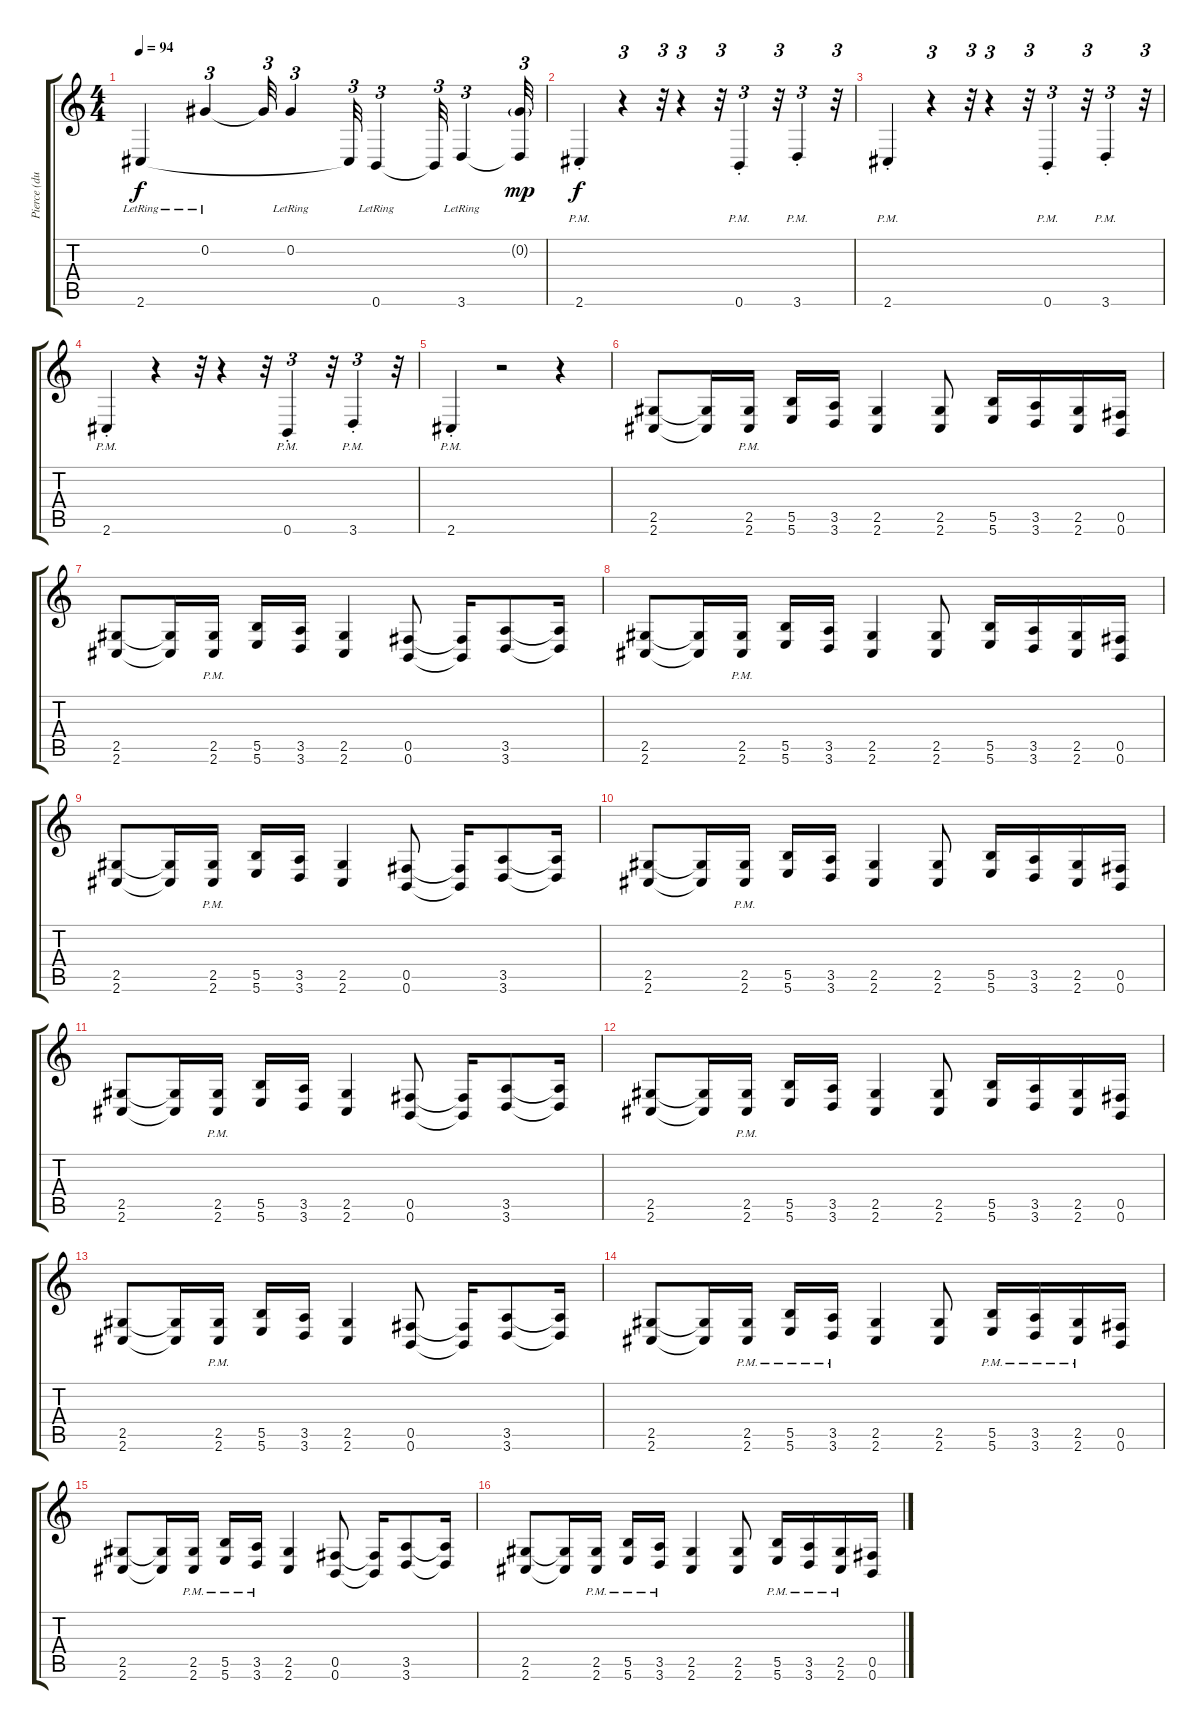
\track ("Pierce (dub)" "Pierce (du") {instrument distortionguitar}
\staff {score tabs}
\tuning (Db4 Ab3 E3 B2 Gb2 B1) {hide}
\ts (4 4)
\tempo 94
\clef g2
\ks c
2.6{lr}.4{dy f} 0.2{lr}.4{tu (3 2)} 0.2{t}.32{tu (3 2)} 0.2{lr}.4{tu (3 2)} 2.6{t}.32{tu (3 2)} 0.6{lr}.4{tu (3 2)} 0.6{t}.32{tu (3 2)} 3.6{lr}.4{tu (3 2)} (0.2{g} 3.6{t}).32{tu (3 2) dy mp} |
2.6{pm st}.4{dy f} r.4{tu (3 2)} r.32{tu (3 2)} r.4{tu (3 2)} r.32{tu (3 2)} 0.6{pm st}.4{tu (3 2)} r.32{tu (3 2)} 3.6{pm st}.4{tu (3 2)} r.32{tu (3 2)} |
2.6{pm st}.4 r.4{tu (3 2)} r.32{tu (3 2)} r.4{tu (3 2)} r.32{tu (3 2)} 0.6{pm st}.4{tu (3 2)} r.32{tu (3 2)} 3.6{pm st}.4{tu (3 2)} r.32{tu (3 2)} |
2.6{pm st}.4 r.4{tu (3 2)} r.32{tu (3 2)} r.4{tu (3 2)} r.32{tu (3 2)} 0.6{pm st}.4{tu (3 2)} r.32{tu (3 2)} 3.6{pm st}.4{tu (3 2)} r.32{tu (3 2)} |
2.6{pm st}.4 r.2 r.4 |
(2.5 2.6).8 (2.5{t} 2.6{t}).16 (2.5{pm} 2.6).16 (5.5 5.6).16 (3.5 3.6).16 (2.5 2.6).4 (2.5 2.6).8 (5.5 5.6).16 (3.5 3.6).16 (2.5 2.6).16 (0.5 0.6).16 |
(2.5 2.6).8 (2.5{t} 2.6{t}).16 (2.5{pm} 2.6).16 (5.5 5.6).16 (3.5 3.6).16 (2.5 2.6).4 (0.5 0.6).8 (0.5{t} 0.6{t}).16 (3.5 3.6).8 (3.5{t} 3.6{t}).16 |
(2.5 2.6).8 (2.5{t} 2.6{t}).16 (2.5{pm} 2.6).16 (5.5 5.6).16 (3.5 3.6).16 (2.5 2.6).4 (2.5 2.6).8 (5.5 5.6).16 (3.5 3.6).16 (2.5 2.6).16 (0.5 0.6).16 |
(2.5 2.6).8 (2.5{t} 2.6{t}).16 (2.5{pm} 2.6).16 (5.5 5.6).16 (3.5 3.6).16 (2.5 2.6).4 (0.5 0.6).8 (0.5{t} 0.6{t}).16 (3.5 3.6).8 (3.5{t} 3.6{t}).16 |
(2.5 2.6).8 (2.5{t} 2.6{t}).16 (2.5{pm} 2.6).16 (5.5 5.6).16 (3.5 3.6).16 (2.5 2.6).4 (2.5 2.6).8 (5.5 5.6).16 (3.5 3.6).16 (2.5 2.6).16 (0.5 0.6).16 |
(2.5 2.6).8 (2.5{t} 2.6{t}).16 (2.5{pm} 2.6).16 (5.5 5.6).16 (3.5 3.6).16 (2.5 2.6).4 (0.5 0.6).8 (0.5{t} 0.6{t}).16 (3.5 3.6).8 (3.5{t} 3.6{t}).16 |
(2.5 2.6).8 (2.5{t} 2.6{t}).16 (2.5{pm} 2.6).16 (5.5 5.6).16 (3.5 3.6).16 (2.5 2.6).4 (2.5 2.6).8 (5.5 5.6).16 (3.5 3.6).16 (2.5 2.6).16 (0.5 0.6).16 |
(2.5 2.6).8 (2.5{t} 2.6{t}).16 (2.5{pm} 2.6).16 (5.5 5.6).16 (3.5 3.6).16 (2.5 2.6).4 (0.5 0.6).8 (0.5{t} 0.6{t}).16 (3.5 3.6).8 (3.5{t} 3.6{t}).16 |
(2.5 2.6).8 (2.5{t} 2.6{t}).16 (2.5{pm} 2.6{pm}).16 (5.5{pm} 5.6{pm}).16 (3.5{pm} 3.6{pm}).16 (2.5 2.6).4 (2.5 2.6).8 (5.5{pm} 5.6{pm}).16 (3.5{pm} 3.6{pm}).16 (2.5{pm} 2.6{pm}).16 (0.5 0.6).16 |
(2.5 2.6).8 (2.5{t} 2.6{t}).16 (2.5{pm} 2.6{pm}).16 (5.5{pm} 5.6{pm}).16 (3.5{pm} 3.6{pm}).16 (2.5 2.6).4 (0.5 0.6).8 (0.5{t} 0.6{t}).16 (3.5 3.6).8 (3.5{t} 3.6{t}).16 |
(2.5 2.6).8 (2.5{t} 2.6{t}).16 (2.5{pm} 2.6{pm}).16 (5.5{pm} 5.6{pm}).16 (3.5{pm} 3.6{pm}).16 (2.5 2.6).4 (2.5 2.6).8 (5.5{pm} 5.6{pm}).16 (3.5{pm} 3.6{pm}).16 (2.5{pm} 2.6{pm}).16 (0.5 0.6).16
